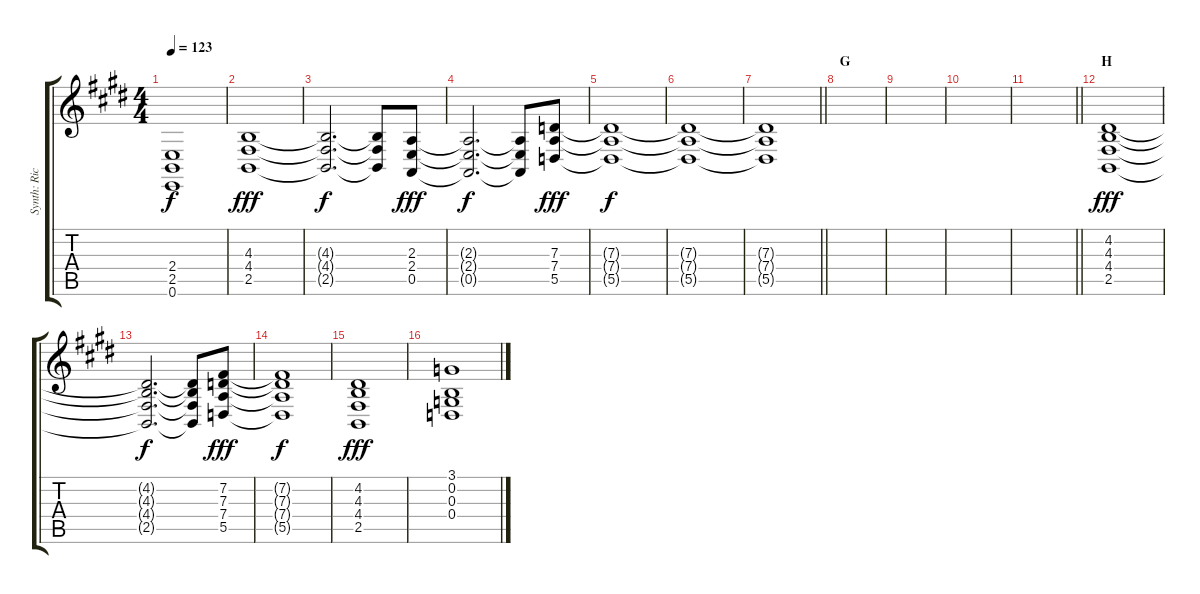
\track ("Synth: Rick" "Synth: Ric") {instrument synthstrings1}
\staff {score tabs}
\tuning (E4 B3 G3 D3 A2 E2) {hide}
\ts (4 4)
\tempo 123
\clef g2
\ks e
(2.4{t} 2.5{t} 0.6{t}).1{dy f} |
(4.3 4.4 2.5).1{dy fff} |
(4.3{t} 4.4{t} 2.5{t}).2{d dy f} (4.3{t} 4.4{t} 2.5{t}).8 (2.3 2.4 0.5).8{dy fff} |
(2.3{t} 2.4{t} 0.5{t}).2{d dy f} (2.3{t} 2.4{t} 0.5{t}).8 (7.3 7.4 5.5).8{dy fff} |
(7.3{t} 7.4{t} 5.5{t}).1{dy f} |
(7.3{t} 7.4{t} 5.5{t}).1 |
\barLineRight lightlight
(7.3{t} 7.4{t} 5.5{t}).1 |
\section ("" "G")
|
|
|
\barLineRight lightlight
|
\section ("" "H")
(4.2 4.3 4.4 2.5).1{dy fff} |
(4.2{t} 4.3{t} 4.4{t} 2.5{t}).2{d dy f} (4.2{t} 4.3{t} 4.4{t} 2.5{t}).8 (7.2 7.3 7.4 5.5).8{dy fff} |
(7.2{t} 7.3{t} 7.4{t} 5.5{t}).1{dy f} |
(4.2 4.3 4.4 2.5).1{dy fff} |
(3.1 0.2 0.3 0.4).1
